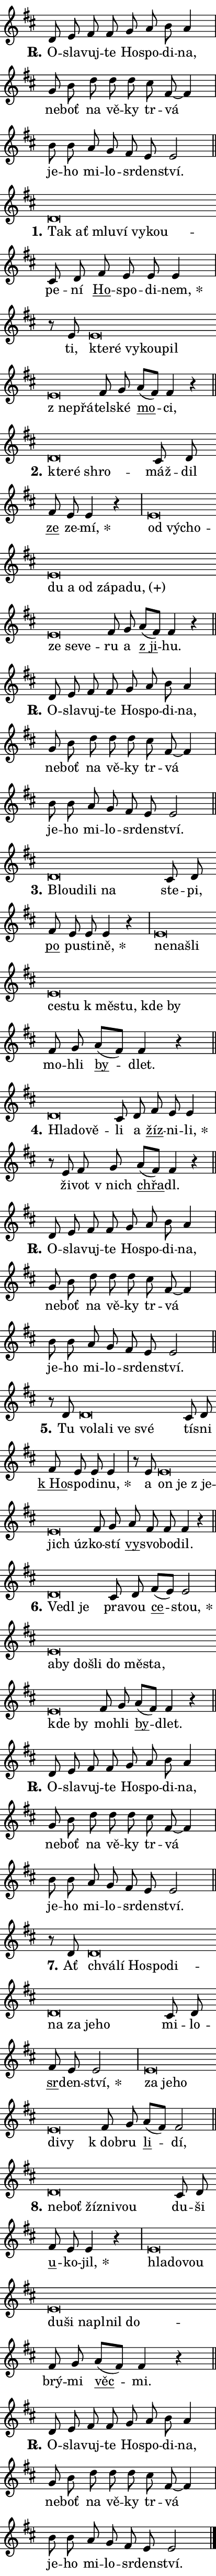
\version "2.22.1"
\header { tagline = "" }
\paper {
  indent = 0\cm
  top-margin = 0\cm
  right-margin = 0\cm
  bottom-margin = 0\cm
  left-margin = 0\cm
  paper-width = 7\cm
  page-breaking = #ly:one-page-breaking
  system-system-spacing.basic-distance = #11
  score-system-spacing.basic-distance = #11
  ragged-last = ##f
}


%% Author: Thomas Morley
%% https://lists.gnu.org/archive/html/lilypond-user/2020-05/msg00002.html
#(define (line-position grob)
"Returns position of @var[grob} in current system:
   @code{'start}, if at first time-step
   @code{'end}, if at last time-step
   @code{'middle} otherwise
"
  (let* ((col (ly:item-get-column grob))
         (ln (ly:grob-object col 'left-neighbor))
         (rn (ly:grob-object col 'right-neighbor))
         (col-to-check-left (if (ly:grob? ln) ln col))
         (col-to-check-right (if (ly:grob? rn) rn col))
         (break-dir-left
           (and
             (ly:grob-property col-to-check-left 'non-musical #f)
             (ly:item-break-dir col-to-check-left)))
         (break-dir-right
           (and
             (ly:grob-property col-to-check-right 'non-musical #f)
             (ly:item-break-dir col-to-check-right))))
        (cond ((eqv? 1 break-dir-left) 'start)
              ((eqv? -1 break-dir-right) 'end)
              (else 'middle))))

#(define (tranparent-at-line-position vctor)
  (lambda (grob)
  "Relying on @code{line-position} select the relevant enry from @var{vctor}.
Used to determine transparency,"
    (case (line-position grob)
      ((end) (not (vector-ref vctor 0)))
      ((middle) (not (vector-ref vctor 1)))
      ((start) (not (vector-ref vctor 2))))))

noteHeadBreakVisibility =
#(define-music-function (break-visibility)(vector?)
"Makes @code{NoteHead}s transparent relying on @var{break-visibility}"
#{
  \override NoteHead.transparent =
    #(tranparent-at-line-position break-visibility)
#})

#(define delete-ledgers-for-transparent-note-heads
  (lambda (grob)
    "Reads whether a @code{NoteHead} is transparent.
If so this @code{NoteHead} is removed from @code{'note-heads} from
@var{grob}, which is supposed to be @code{LedgerLineSpanner}.
As a result ledgers are not printed for this @code{NoteHead}"
    (let* ((nhds-array (ly:grob-object grob 'note-heads))
           (nhds-list
             (if (ly:grob-array? nhds-array)
                 (ly:grob-array->list nhds-array)
                 '()))
           ;; Relies on the transparent-property being done before
           ;; Staff.LedgerLineSpanner.after-line-breaking is executed.
           ;; This is fragile ...
           (to-keep
             (remove
               (lambda (nhd)
                 (ly:grob-property nhd 'transparent #f))
               nhds-list)))
      ;; TODO find a better method to iterate over grob-arrays, similiar
      ;; to filter/remove etc for lists
      ;; For now rebuilt from scratch
      (set! (ly:grob-object grob 'note-heads)  '())
      (for-each
        (lambda (nhd)
          (ly:pointer-group-interface::add-grob grob 'note-heads nhd))
        to-keep))))

hideNotes = {
  \noteHeadBreakVisibility #begin-of-line-visible
}
unHideNotes = {
  \noteHeadBreakVisibility #all-visible
}

% work-around for resetting accidentals
% https://lilypond.org/doc/v2.23/Documentation/notation/displaying-rhythms#unmetered-music
cadenzaMeasure = {
  \cadenzaOff
  \partial 1024 s1024
  \cadenzaOn
}

#(define-markup-command (accent layout props text) (markup?)
  "Underline accented syllable"
  (interpret-markup layout props
    #{\markup \override #'(offset . 4.3) \underline { #text }#}))

responsum = \markup \concat {
  "R" \hspace #-1.05 \path #0.1 #'((moveto 0 0.07) (lineto 0.9 0.8)) \hspace #0.05 "."
}

\layout {
    \context {
        \Staff
        \remove "Time_signature_engraver"
        \override LedgerLineSpanner.after-line-breaking = #delete-ledgers-for-transparent-note-heads
    }
    \context {
        \Voice {
            \override NoteHead.output-attributes = #'((class . "notehead"))
            \override Hairpin.height = #0.55
        }
    }
    \context {
        \Lyrics {
            \override StanzaNumber.output-attributes = #'((class . "stanzanumber"))
            \override LyricSpace.minimum-distance = #0.9
            \override LyricText.font-name = #"TeX Gyre Schola"
            \override LyricText.font-size = 1
            \override StanzaNumber.font-name = #"TeX Gyre Schola Bold"
            \override StanzaNumber.font-size = 1
        }
    }
}

% magnetic-lyrics.ily
%
%   written by
%     Jean Abou Samra <jean@abou-samra.fr>
%     Werner Lemberg <wl@gnu.org>
%
%   adapted by
%     Jiri Hon <jiri.hon@gmail.com>
%
% Version 2022-Apr-15

% https://www.mail-archive.com/lilypond-user@gnu.org/msg149350.html

#(define (Left_hyphen_pointer_engraver context)
   "Collect syllable-hyphen-syllable occurrences in lyrics and store
them in properties.  This engraver only looks to the left.  For
example, if the lyrics input is @code{foo -- bar}, it does the
following.

@itemize @bullet
@item
Set the @code{text} property of the @code{LyricHyphen} grob between
@q{foo} and @q{bar} to @code{foo}.

@item
Set the @code{left-hyphen} property of the @code{LyricText} grob with
text @q{foo} to the @code{LyricHyphen} grob between @q{foo} and
@q{bar}.
@end itemize

Use this auxiliary engraver in combination with the
@code{lyric-@/text::@/apply-@/magnetic-@/offset!} hook."
   (let ((hyphen #f)
         (text #f))
     (make-engraver
      (acknowledgers
       ((lyric-syllable-interface engraver grob source-engraver)
        (set! text grob)))
      (end-acknowledgers
       ((lyric-hyphen-interface engraver grob source-engraver)
        ;(when (not (grob::has-interface grob 'lyric-space-interface))
          (set! hyphen grob)));)
      ((stop-translation-timestep engraver)
       (when (and text hyphen)
         (ly:grob-set-object! text 'left-hyphen hyphen))
       (set! text #f)
       (set! hyphen #f)))))

#(define (lyric-text::apply-magnetic-offset! grob)
   "If the space between two syllables is less than the value in
property @code{LyricText@/.details@/.squash-threshold}, move the right
syllable to the left so that it gets concatenated with the left
syllable.

Use this function as a hook for
@code{LyricText@/.after-@/line-@/breaking} if the
@code{Left_@/hyphen_@/pointer_@/engraver} is active."
   (let ((hyphen (ly:grob-object grob 'left-hyphen #f)))
     (when hyphen
       (let ((left-text (ly:spanner-bound hyphen LEFT)))
         (when (grob::has-interface left-text 'lyric-syllable-interface)
           (let* ((common (ly:grob-common-refpoint grob left-text X))
                  (this-x-ext (ly:grob-extent grob common X))
                  (left-x-ext
                   (begin
                     ;; Trigger magnetism for left-text.
                     (ly:grob-property left-text 'after-line-breaking)
                     (ly:grob-extent left-text common X)))
                  ;; `delta` is the gap width between two syllables.
                  (delta (- (interval-start this-x-ext)
                            (interval-end left-x-ext)))
                  (details (ly:grob-property grob 'details))
                  (threshold (assoc-get 'squash-threshold details 0.2)))
             (when (< delta threshold)
               (let* (;; We have to manipulate the input text so that
                      ;; ligatures crossing syllable boundaries are not
                      ;; disabled.  For languages based on the Latin
                      ;; script this is essentially a beautification.
                      ;; However, for non-Western scripts it can be a
                      ;; necessity.
                      (lt (ly:grob-property left-text 'text))
                      (rt (ly:grob-property grob 'text))
                      (is-space (grob::has-interface hyphen 'lyric-space-interface))
                      (space (if is-space " " ""))
                      (space-markup (grob-interpret-markup grob " "))
                      (space-size (interval-length (ly:stencil-extent space-markup X)))
                      (extra-delta (if is-space space-size 0))
                      ;; Append new syllable.
                      (ltrt-space (if (and (string? lt) (string? rt))
                                (string-append lt space rt)
                                (make-concat-markup (list lt space rt))))
                      ;; Right-align `ltrt` to the right side.
                      (ltrt-space-markup (grob-interpret-markup
                               grob
                               (make-translate-markup
                                (cons (interval-length this-x-ext) 0)
                                (make-right-align-markup ltrt-space)))))
                 (begin
                   ;; Don't print `left-text`.
                   (ly:grob-set-property! left-text 'stencil #f)
                   ;; Set text and stencil (which holds all collected
                   ;; syllables so far) and shift it to the left.
                   (ly:grob-set-property! grob 'text ltrt-space)
                   (ly:grob-set-property! grob 'stencil ltrt-space-markup)
                   (ly:grob-translate-axis! grob (- (- delta extra-delta)) X))))))))))


#(define (lyric-hyphen::displace-bounds-first grob)
   ;; Make very sure this callback isn't triggered too early.
   (let ((left (ly:spanner-bound grob LEFT))
         (right (ly:spanner-bound grob RIGHT)))
     (ly:grob-property left 'after-line-breaking)
     (ly:grob-property right 'after-line-breaking)
     (ly:lyric-hyphen::print grob)))

squashThreshold = #0.4

\layout {
  \context {
    \Lyrics
    \consists #Left_hyphen_pointer_engraver
    \override LyricText.after-line-breaking =
      #lyric-text::apply-magnetic-offset!
    \override LyricHyphen.stencil = #lyric-hyphen::displace-bounds-first
    \override LyricText.details.squash-threshold = \squashThreshold
    \override LyricHyphen.minimum-distance = 0
    \override LyricHyphen.minimum-length = \squashThreshold
  }
}

squash = \override LyricText.details.squash-threshold = 9999
unSquash = \override LyricText.details.squash-threshold = \squashThreshold

left = \override LyricText.self-alignment-X = #LEFT
unLeft = \revert LyricText.self-alignment-X

starOffset = #(lambda (grob) 
                (let ((x_offset (ly:self-alignment-interface::aligned-on-x-parent grob)))
                  (if (= x_offset 0) 0 (+ x_offset 1.2))))

star = #(define-music-function (syllable)(string?)
"Append star separator at the end of a syllable"
#{
  \once \override LyricText.X-offset = #starOffset
  \lyricmode { \markup {
    #syllable
    \override #'((font-name . "TeX Gyre Schola Bold")) \hspace #0.2 \lower #0.65 \larger "*"
  } }
#})

starAccent = #(define-music-function (syllable)(string?)
"Append star separator at the end of a syllable and make accent"
#{
  \once \override LyricText.X-offset = #starOffset
  \lyricmode { \markup {
    \accent #syllable
    \override #'((font-name . "TeX Gyre Schola Bold")) \hspace #0.2 \lower #0.65 \larger "*"
  } }
#})

breath = #(define-music-function (syllable)(string?)
"Append breathing indicator at the end of a syllable"
#{
  \lyricmode { \markup { #syllable "+" } }
#})

optionalBreath = #(define-music-function (syllable)(string?)
"Append optional breathing indicator at the end of a syllable"
#{
  \lyricmode { \markup { #syllable "(+)" } }
#})


\score {
    <<
        \new Voice = "melody" { \cadenzaOn \key d \major \relative { d'8 e fis fis g a b a4 \cadenzaMeasure \bar "|" g8 b d d d \bar "" cis fis,~ fis4 \cadenzaMeasure \bar "|" b8 b a g fis e e2 \cadenzaMeasure \bar "||" \break }
\relative { d'\breve*1/16 \hideNotes \breve*1/16 \bar "" \breve*1/16 \bar "" \breve*1/16 \bar "" \breve*1/16 \breve*1/16 \bar "" \unHideNotes cis8 d \bar "" fis e e e4 \cadenzaMeasure \bar "|" r8 e8 e\breve*1/16 \hideNotes \breve*1/16 \bar "" \breve*1/16 \bar "" \breve*1/16 \bar "" \breve*1/16 \bar "" \breve*1/16 \breve*1/16 \bar "" \unHideNotes fis8 g \bar "" a[( fis)] fis4 r \cadenzaMeasure \bar "||" \break }
\relative { d'\breve*1/16 \hideNotes \breve*1/16 \breve*1/16 \bar "" \unHideNotes cis8 d \bar "" fis e e4 r \cadenzaMeasure \bar "|" e\breve*1/16 \hideNotes \breve*1/16 \bar "" \breve*1/16 \bar "" \breve*1/16 \bar "" \breve*1/16 \bar "" \breve*1/16 \bar "" \breve*1/16 \bar "" \breve*1/16 \bar "" \breve*1/16 \bar "" \breve*1/16 \bar "" \breve*1/16 \breve*1/16 \bar "" \unHideNotes fis8 g \bar "" a[( fis)] fis4 r \cadenzaMeasure \bar "||" \break }
\relative { d'8 e fis fis g a b a4 \cadenzaMeasure \bar "|" g8 b d d d \bar "" cis fis,~ fis4 \cadenzaMeasure \bar "|" b8 b a g fis e e2 \cadenzaMeasure \bar "||" \break }
\relative { d'\breve*1/16 \hideNotes \breve*1/16 \bar "" \breve*1/16 \breve*1/16 \bar "" \unHideNotes cis8 d \bar "" fis e e e4 r \cadenzaMeasure \bar "|" e\breve*1/16 \hideNotes \breve*1/16 \bar "" \breve*1/16 \bar "" \breve*1/16 \bar "" \breve*1/16 \bar "" \breve*1/16 \bar "" \breve*1/16 \bar "" \breve*1/16 \breve*1/16 \bar "" \unHideNotes fis8 g \bar "" a[( fis)] fis4 r \cadenzaMeasure \bar "||" \break }
\relative { d'\breve*1/16 \hideNotes \breve*1/16 \breve*1/16 \bar "" \unHideNotes cis8 d \bar "" fis e e4 \cadenzaMeasure \bar "|" r8 e8 fis8 g \bar "" a[( fis)] fis4 r \cadenzaMeasure \bar "||" \break }
\relative { d'8 e fis fis g a b a4 \cadenzaMeasure \bar "|" g8 b d d d \bar "" cis fis,~ fis4 \cadenzaMeasure \bar "|" b8 b a g fis e e2 \cadenzaMeasure \bar "||" \break }
\relative { r8 d'8 d\breve*1/16 \hideNotes \breve*1/16 \bar "" \breve*1/16 \bar "" \breve*1/16 \breve*1/16 \bar "" \unHideNotes cis8 d \bar "" fis e e e4 \cadenzaMeasure \bar "|" r8 e e\breve*1/16 \hideNotes \breve*1/16 \bar "" \breve*1/16 \bar "" \breve*1/16 \breve*1/16 \bar "" \unHideNotes fis8 g \bar "" a fis fis fis4 r \cadenzaMeasure \bar "||" \break }
\relative { d'\breve*1/16 \hideNotes \breve*1/16 \breve*1/16 \bar "" \unHideNotes cis8 d \bar "" fis[( e)] e2 \cadenzaMeasure \bar "|" e\breve*1/16 \hideNotes \breve*1/16 \bar "" \breve*1/16 \bar "" \breve*1/16 \bar "" \breve*1/16 \bar "" \breve*1/16 \bar "" \breve*1/16 \bar "" \breve*1/16 \breve*1/16 \bar "" \unHideNotes fis8 g \bar "" a[( fis)] fis4 r \cadenzaMeasure \bar "||" \break }
\relative { d'8 e fis fis g a b a4 \cadenzaMeasure \bar "|" g8 b d d d \bar "" cis fis,~ fis4 \cadenzaMeasure \bar "|" b8 b a g fis e e2 \cadenzaMeasure \bar "||" \break }
\relative { r8 d'8 d\breve*1/16 \hideNotes \breve*1/16 \bar "" \breve*1/16 \bar "" \breve*1/16 \bar "" \breve*1/16 \bar "" \breve*1/16 \bar "" \breve*1/16 \bar "" \breve*1/16 \breve*1/16 \bar "" \unHideNotes cis8 d \bar "" fis e e2 \cadenzaMeasure \bar "|" e\breve*1/16 \hideNotes \breve*1/16 \bar "" \breve*1/16 \bar "" \breve*1/16 \breve*1/16 \bar "" \unHideNotes fis8 g \bar "" a[( fis)] fis2 \cadenzaMeasure \bar "||" \break }
\relative { d'\breve*1/16 \hideNotes \breve*1/16 \bar "" \breve*1/16 \bar "" \breve*1/16 \breve*1/16 \bar "" \unHideNotes cis8 d \bar "" fis e e4 r \cadenzaMeasure \bar "|" e\breve*1/16 \hideNotes \breve*1/16 \bar "" \breve*1/16 \bar "" \breve*1/16 \bar "" \breve*1/16 \bar "" \breve*1/16 \bar "" \breve*1/16 \bar "" \breve*1/16 \breve*1/16 \bar "" \unHideNotes fis8 g \bar "" a[( fis)] fis4 r \cadenzaMeasure \bar "||" \break }
\relative { d'8 e fis fis g a b a4 \cadenzaMeasure \bar "|" g8 b d d d \bar "" cis fis,~ fis4 \cadenzaMeasure \bar "|" b8 b a g fis e e2 \cadenzaMeasure \bar "||" \break } \bar "|." }
        \new Lyrics \lyricsto "melody" { \lyricmode { \set stanza = \responsum
O -- sla -- vuj -- te Ho -- spo -- di -- na, ne -- boť na vě -- ky tr -- vá je -- ho mi -- lo -- sr -- den -- ství.
\set stanza = "1."
\left Tak \squash ať mlu -- ví vy -- kou -- \unLeft \unSquash pe -- ní \markup \accent Ho -- spo -- di -- \star nem, ti, \left kte -- \squash ré vy -- kou -- pil "z ne" -- přá -- \unLeft \unSquash tel -- ské \markup \accent mo -- ci,
\set stanza = "2."
\left kte -- \squash ré shro -- \unLeft \unSquash máž -- dil \markup \accent ze ze -- \star mí, \left od \squash vý -- cho -- du a od zá -- pa -- \optionalBreath du, ze se -- ve -- \unLeft \unSquash ru a \markup \accent "z ji" -- hu.
\set stanza = \responsum
O -- sla -- vuj -- te Ho -- spo -- di -- na, ne -- boť na vě -- ky tr -- vá je -- ho mi -- lo -- sr -- den -- ství.
\set stanza = "3."
\left Blou -- \squash di -- li na \unLeft \unSquash ste -- pi, \markup \accent po pu -- sti -- \star ně, \left ne -- \squash na -- šli ce -- stu "k mě" -- stu, kde by \unLeft \unSquash mo -- hli \markup \accent by -- dlet.
\set stanza = "4."
\left Hla -- \squash do -- vě -- \unLeft \unSquash li a \markup \accent žíz -- ni -- \star li, ži -- vot "v nich" \markup \accent chřa -- dl.
\set stanza = \responsum
O -- sla -- vuj -- te Ho -- spo -- di -- na, ne -- boť na vě -- ky tr -- vá je -- ho mi -- lo -- sr -- den -- ství.
\set stanza = "5."
Tu \left vo -- \squash la -- li ve své \unLeft \unSquash tí -- sni \markup \accent "k Ho" -- spo -- di -- \star nu, a \left on \squash je "z je" -- jich úz -- \unLeft \unSquash ko -- stí \markup \accent vy -- svo -- bo -- dil.
\set stanza = "6."
\left Ve -- \squash dl je \unLeft \unSquash pra -- vou \markup \accent ce -- \star stou, \left a -- \squash by do -- šli do mě -- sta, kde by \unLeft \unSquash mo -- hli \markup \accent by -- dlet.
\set stanza = \responsum
O -- sla -- vuj -- te Ho -- spo -- di -- na, ne -- boť na vě -- ky tr -- vá je -- ho mi -- lo -- sr -- den -- ství.
\set stanza = "7."
Ať \left chvá -- \squash lí Ho -- spo -- di -- na za je -- ho \unLeft \unSquash mi -- lo -- \markup \accent sr -- den -- \star ství, \left za \squash je -- ho di -- vy \unLeft \unSquash "k dob" -- ru \markup \accent li -- dí,
\set stanza = "8."
\left ne -- \squash boť žíz -- ni -- vou \unLeft \unSquash du -- ši \markup \accent u -- ko -- \star jil, \left hla -- \squash do -- vou du -- ši na -- pl -- nil do -- \unLeft \unSquash brý -- mi \markup \accent věc -- mi.
\set stanza = \responsum
O -- sla -- vuj -- te Ho -- spo -- di -- na, ne -- boť na vě -- ky tr -- vá je -- ho mi -- lo -- sr -- den -- ství. } }
    >>
    \layout {}
}
